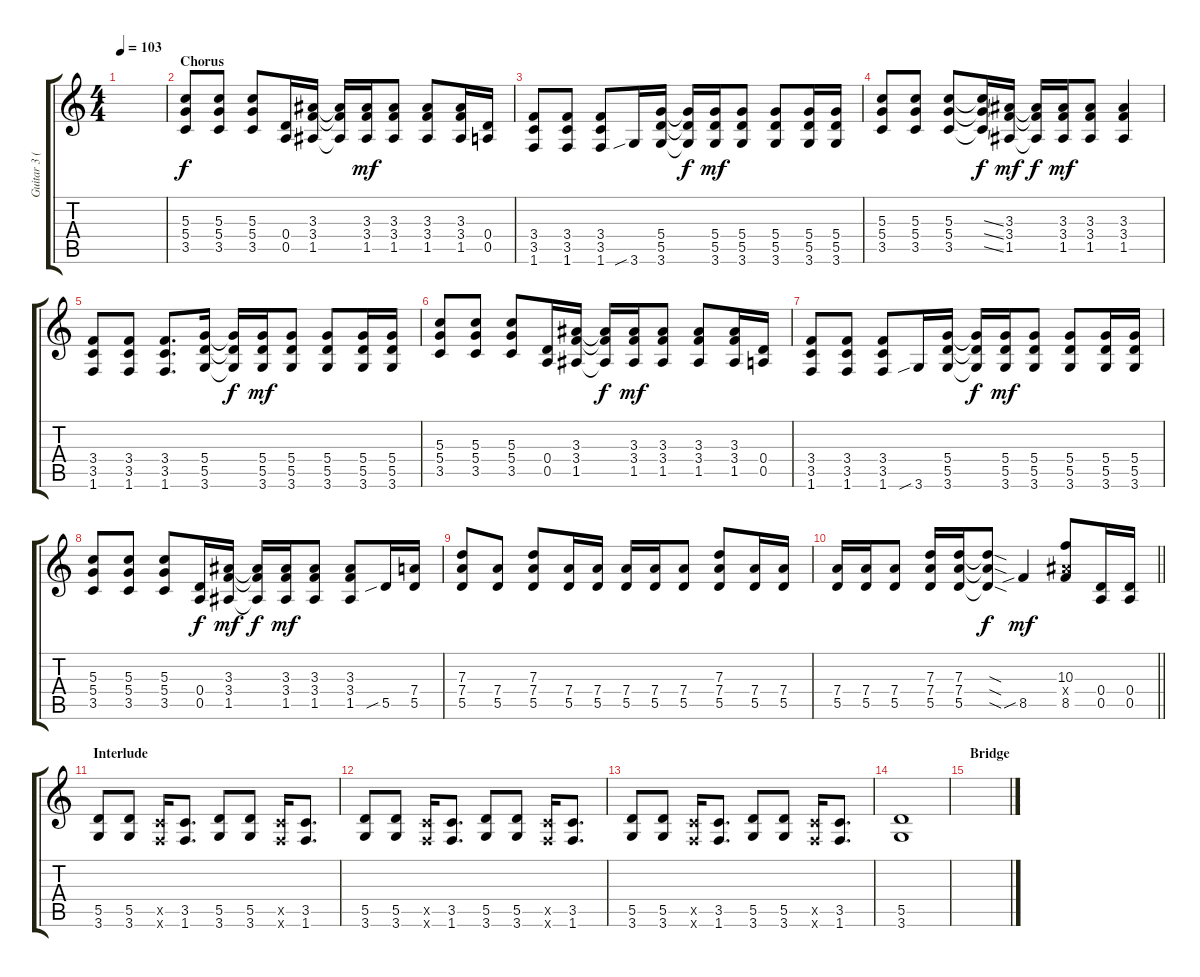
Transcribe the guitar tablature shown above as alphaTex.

\track ("Guitar 3 (Dist)" "Guitar 3 (") {instrument distortionguitar}
\staff {score tabs}
\tuning (E4 B3 G3 D3 A2 E2) {hide}
\ts (4 4)
\tempo 103
\clef g2
\ks c
|
\section ("" "Chorus")
(5.3 5.4 3.5).8 (5.3 5.4 3.5).8 (5.3 5.4 3.5).8 (0.4 0.5).16 (3.3 3.4 1.5).16 (3.3{t} 3.4{t} 1.5{t}).16{dy f} (3.3 3.4 1.5).16{dy mf} (3.3 3.4 1.5).8 (3.3 3.4 1.5).8 (3.3 3.4 1.5).16 (0.4 0.5).16 |
(3.4 3.5 1.6).8 (3.4 3.5 1.6).8 (3.4 3.5 1.6).8 3.6{sib}.16 (5.4 5.5 3.6).16 (5.4{t} 5.5{t} 3.6{t}).16{dy f} (5.4 5.5 3.6).16{dy mf} (5.4 5.5 3.6).8 (5.4 5.5 3.6).8 (5.4 5.5 3.6).16 (5.4 5.5 3.6).16 |
(5.3 5.4 3.5).8 (5.3 5.4 3.5).8 (5.3 5.4 3.5).8 (5.3{ss t} 5.4{ss t} 3.5{ss t}).16{dy f} (3.3 3.4 1.5).16{dy mf} (3.3{t} 3.4{t} 1.5{t}).16{dy f} (3.3 3.4 1.5).16{dy mf} (3.3 3.4 1.5).8 (3.3 3.4 1.5).4 |
(3.4 3.5 1.6).8 (3.4 3.5 1.6).8 (3.4 3.5 1.6).8{d} (5.4 5.5 3.6).16 (5.4{t} 5.5{t} 3.6{t}).16{dy f} (5.4 5.5 3.6).16{dy mf} (5.4 5.5 3.6).8 (5.4 5.5 3.6).8 (5.4 5.5 3.6).16 (5.4 5.5 3.6).16 |
(5.3 5.4 3.5).8 (5.3 5.4 3.5).8 (5.3 5.4 3.5).8 (0.4 0.5).16 (3.3 3.4 1.5).16 (3.3{t} 3.4{t} 1.5{t}).16{dy f} (3.3 3.4 1.5).16{dy mf} (3.3 3.4 1.5).8 (3.3 3.4 1.5).8 (3.3 3.4 1.5).16 (0.4 0.5).16 |
(3.4 3.5 1.6).8 (3.4 3.5 1.6).8 (3.4 3.5 1.6).8 3.6{sib}.16 (5.4 5.5 3.6).16 (5.4{t} 5.5{t} 3.6{t}).16{dy f} (5.4 5.5 3.6).16{dy mf} (5.4 5.5 3.6).8 (5.4 5.5 3.6).8 (5.4 5.5 3.6).16 (5.4 5.5 3.6).16 |
(5.3 5.4 3.5).8 (5.3 5.4 3.5).8 (5.3 5.4 3.5).8 (0.4 0.5).16{dy f} (3.3 3.4 1.5).16{dy mf} (3.3{t} 3.4{t} 1.5{t}).16{dy f} (3.3 3.4 1.5).16{dy mf} (3.3 3.4 1.5).8 (3.3 3.4 1.5).8 5.5{sib}.16 (7.4 5.5).16 |
(7.3 7.4 5.5).8 (7.4 5.5).8 (7.3 7.4 5.5).8 (7.4 5.5).16 (7.4 5.5).16 (7.4 5.5).16 (7.4 5.5).16 (7.4 5.5).8 (7.3 7.4 5.5).8 (7.4 5.5).16 (7.4 5.5).16 |
\barLineRight lightlight
(7.4 5.5).16 (7.4 5.5).16 (7.4 5.5).8 (7.3 7.4 5.5).16 (7.3 7.4 5.5).16 (7.3{sod t} 7.4{sod t} 5.5{sod t}).8{dy f} 8.5{sib}.4{dy mf} (10.3 8.4{x} 8.5).8 (0.4 0.5).16 (0.4 0.5).16 |
\section ("" "Interlude")
(5.5 3.6).8 (5.5 3.6).8 (3.5{x} 1.6{x}).16 (3.5 1.6).8{d} (5.5 3.6).8 (5.5 3.6).8 (3.5{x} 1.6{x}).16 (3.5 1.6).8{d} |
(5.5 3.6).8 (5.5 3.6).8 (3.5{x} 1.6{x}).16 (3.5 1.6).8{d} (5.5 3.6).8 (5.5 3.6).8 (3.5{x} 1.6{x}).16 (3.5 1.6).8{d} |
(5.5 3.6).8 (5.5 3.6).8 (3.5{x} 1.6{x}).16 (3.5 1.6).8{d} (5.5 3.6).8 (5.5 3.6).8 (3.5{x} 1.6{x}).16 (3.5 1.6).8{d} |
(5.5 3.6).1 |
\section ("" "Bridge")
